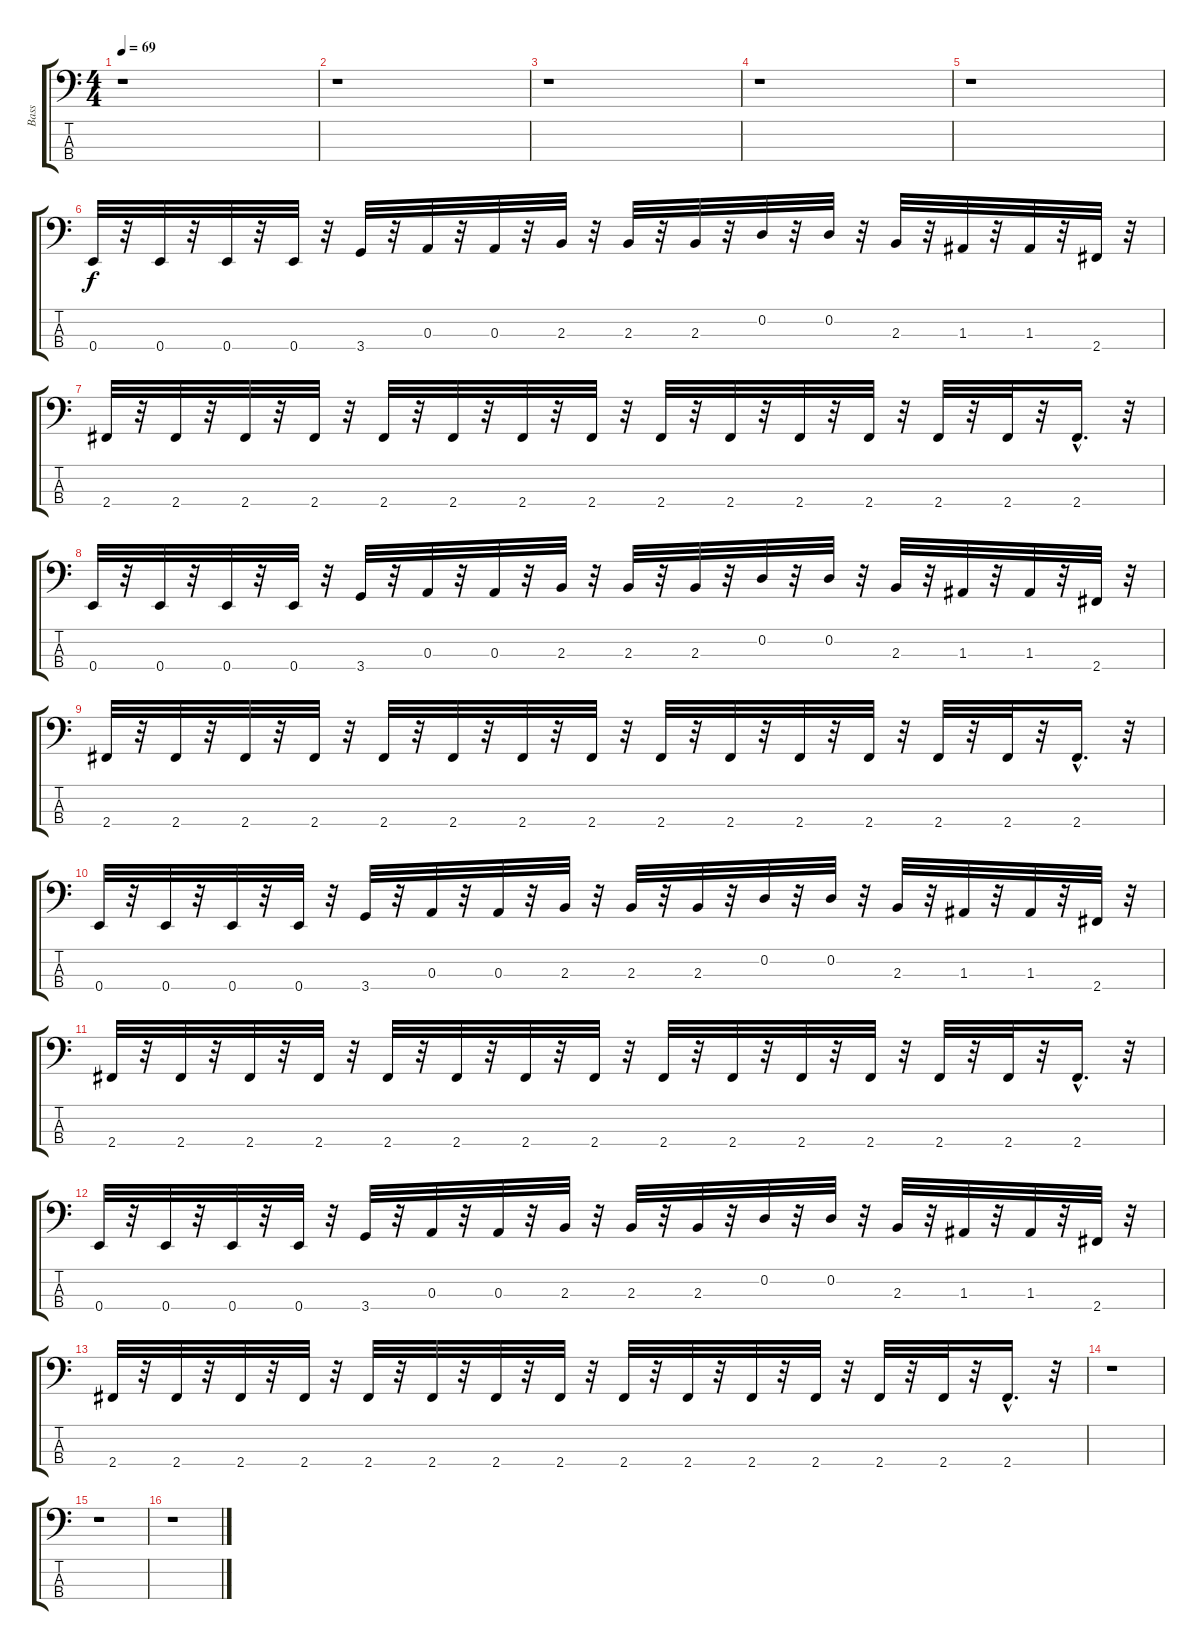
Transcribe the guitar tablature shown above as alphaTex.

\track ("Bass" "Bass") {instrument electricbasspick}
\staff {score tabs}
\tuning (G2 D2 A1 E1) {hide}
\ts (4 4)
\tempo 69
\clef f4
\ks c
r.1{dy f instrument electricbasspick} |
r.1 |
r.1 |
r.1 |
r.1 |
0.4.32 r.32 0.4.32 r.32 0.4.32 r.32 0.4.32 r.32 3.4.32 r.32 0.3.32 r.32 0.3.32 r.32 2.3.32 r.32 2.3.32 r.32 2.3.32 r.32 0.2.32 r.32 0.2.32 r.32 2.3.32 r.32 1.3.32 r.32 1.3.32 r.32 2.4.32 r.32 |
2.4.32 r.32 2.4.32 r.32 2.4.32 r.32 2.4.32 r.32 2.4.32 r.32 2.4.32 r.32 2.4.32 r.32 2.4.32 r.32 2.4.32 r.32 2.4.32 r.32 2.4.32 r.32 2.4.32 r.32 2.4.32 r.32 2.4.32 r.32 2.4{hac}.16{d} r.32 |
0.4.32 r.32 0.4.32 r.32 0.4.32 r.32 0.4.32 r.32 3.4.32 r.32 0.3.32 r.32 0.3.32 r.32 2.3.32 r.32 2.3.32 r.32 2.3.32 r.32 0.2.32 r.32 0.2.32 r.32 2.3.32 r.32 1.3.32 r.32 1.3.32 r.32 2.4.32 r.32 |
2.4.32 r.32 2.4.32 r.32 2.4.32 r.32 2.4.32 r.32 2.4.32 r.32 2.4.32 r.32 2.4.32 r.32 2.4.32 r.32 2.4.32 r.32 2.4.32 r.32 2.4.32 r.32 2.4.32 r.32 2.4.32 r.32 2.4.32 r.32 2.4{hac}.16{d} r.32 |
0.4.32 r.32 0.4.32 r.32 0.4.32 r.32 0.4.32 r.32 3.4.32 r.32 0.3.32 r.32 0.3.32 r.32 2.3.32 r.32 2.3.32 r.32 2.3.32 r.32 0.2.32 r.32 0.2.32 r.32 2.3.32 r.32 1.3.32 r.32 1.3.32 r.32 2.4.32 r.32 |
2.4.32 r.32 2.4.32 r.32 2.4.32 r.32 2.4.32 r.32 2.4.32 r.32 2.4.32 r.32 2.4.32 r.32 2.4.32 r.32 2.4.32 r.32 2.4.32 r.32 2.4.32 r.32 2.4.32 r.32 2.4.32 r.32 2.4.32 r.32 2.4{hac}.16{d} r.32 |
0.4.32 r.32 0.4.32 r.32 0.4.32 r.32 0.4.32 r.32 3.4.32 r.32 0.3.32 r.32 0.3.32 r.32 2.3.32 r.32 2.3.32 r.32 2.3.32 r.32 0.2.32 r.32 0.2.32 r.32 2.3.32 r.32 1.3.32 r.32 1.3.32 r.32 2.4.32 r.32 |
2.4.32 r.32 2.4.32 r.32 2.4.32 r.32 2.4.32 r.32 2.4.32 r.32 2.4.32 r.32 2.4.32 r.32 2.4.32 r.32 2.4.32 r.32 2.4.32 r.32 2.4.32 r.32 2.4.32 r.32 2.4.32 r.32 2.4.32 r.32 2.4{hac}.16{d} r.32 |
r.1 |
r.1 |
r.1
